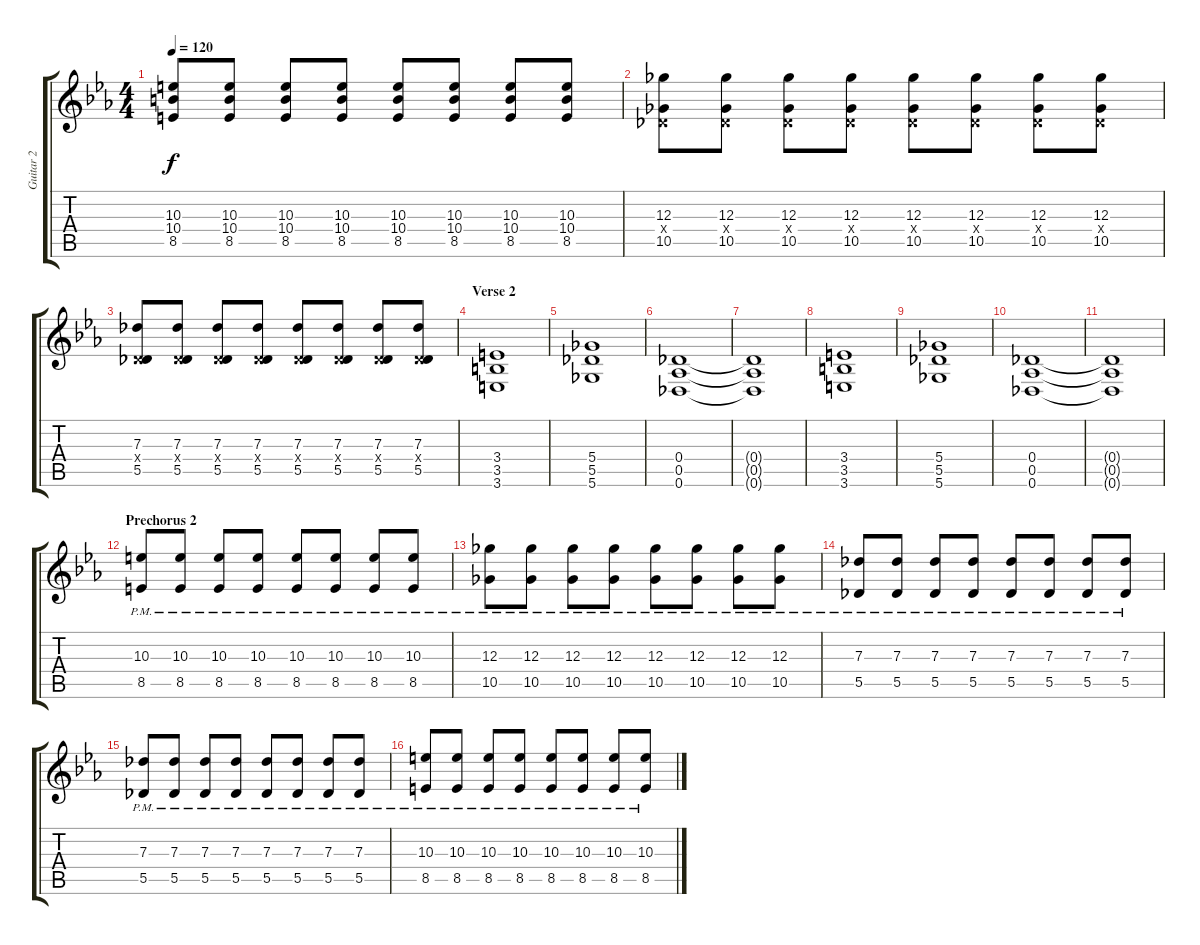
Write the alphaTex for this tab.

\track ("Guitar 2" "Guitar 2") {instrument distortionguitar}
\staff {score tabs}
\tuning (Eb4 Bb3 Gb3 Db3 Ab2 Db2) {hide}
\ts (4 4)
\tempo 120
\clef g2
\ks eb
(10.3 10.4 8.5).8{dy f} (10.3 10.4 8.5).8 (10.3 10.4 8.5).8 (10.3 10.4 8.5).8 (10.3 10.4 8.5).8 (10.3 10.4 8.5).8 (10.3 10.4 8.5).8 (10.3 10.4 8.5).8 |
(12.3 0.4{x} 10.5).8 (12.3 0.4{x} 10.5).8 (12.3 0.4{x} 10.5).8 (12.3 0.4{x} 10.5).8 (12.3 0.4{x} 10.5).8 (12.3 0.4{x} 10.5).8 (12.3 0.4{x} 10.5).8 (12.3 0.4{x} 10.5).8 |
(7.3 0.4{x} 5.5).8 (7.3 0.4{x} 5.5).8 (7.3 0.4{x} 5.5).8 (7.3 0.4{x} 5.5).8 (7.3 0.4{x} 5.5).8 (7.3 0.4{x} 5.5).8 (7.3 0.4{x} 5.5).8 (7.3 0.4{x} 5.5).8 |
\section ("" "Verse 2")
(3.4 3.5 3.6).1{volume 11} |
(5.4 5.5 5.6).1 |
(0.4 0.5 0.6).1 |
(0.4{t} 0.5{t} 0.6{t}).1 |
(3.4 3.5 3.6).1 |
(5.4 5.5 5.6).1 |
(0.4 0.5 0.6).1 |
(0.4{t} 0.5{t} 0.6{t}).1 |
\section ("" "Prechorus 2")
(10.3{pm} 8.5{pm}).8{volume 14} (10.3{pm} 8.5{pm}).8 (10.3{pm} 8.5{pm}).8 (10.3{pm} 8.5{pm}).8 (10.3{pm} 8.5{pm}).8 (10.3{pm} 8.5{pm}).8 (10.3{pm} 8.5{pm}).8 (10.3{pm} 8.5{pm}).8 |
(12.3{pm} 10.5{pm}).8 (12.3{pm} 10.5{pm}).8 (12.3{pm} 10.5{pm}).8 (12.3{pm} 10.5{pm}).8 (12.3{pm} 10.5{pm}).8 (12.3{pm} 10.5{pm}).8 (12.3{pm} 10.5{pm}).8 (12.3{pm} 10.5{pm}).8 |
(7.3{pm} 5.5{pm}).8 (7.3{pm} 5.5{pm}).8 (7.3{pm} 5.5{pm}).8 (7.3{pm} 5.5{pm}).8 (7.3{pm} 5.5{pm}).8 (7.3{pm} 5.5{pm}).8 (7.3{pm} 5.5{pm}).8 (7.3{pm} 5.5{pm}).8 |
(7.3{pm} 5.5{pm}).8 (7.3{pm} 5.5{pm}).8 (7.3{pm} 5.5{pm}).8 (7.3{pm} 5.5{pm}).8 (7.3{pm} 5.5{pm}).8 (7.3{pm} 5.5{pm}).8 (7.3{pm} 5.5{pm}).8 (7.3{pm} 5.5{pm}).8 |
(10.3{pm} 8.5{pm}).8 (10.3{pm} 8.5{pm}).8 (10.3{pm} 8.5{pm}).8 (10.3{pm} 8.5{pm}).8 (10.3{pm} 8.5{pm}).8 (10.3{pm} 8.5{pm}).8 (10.3{pm} 8.5{pm}).8 (10.3{pm} 8.5{pm}).8
